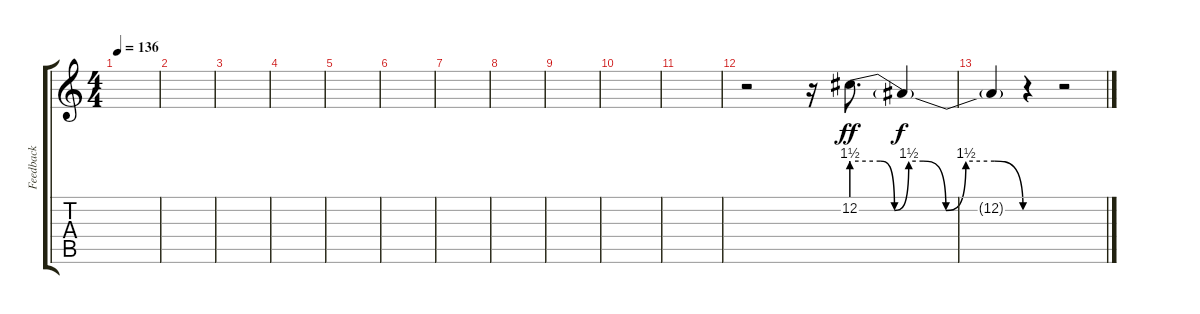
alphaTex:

\track ("Feedback" "Feedback") {instrument recorder}
\staff {score tabs}
\tuning (Eb4 Bb3 Gb3 Db3 Ab2 Eb2) {hide}
\ts (4 4)
\tempo 136
\clef g2
\ks c
|
|
|
|
|
|
|
|
|
|
|
r.2 r.16 12.2{be (custom 0 6 10 6 15 0 20 6 25 6 33 0 40 6 50 6 60 0)}.8{d dy ff} 12.2{t}.4{dy f} |
12.2{t}.4 r.4 r.2
